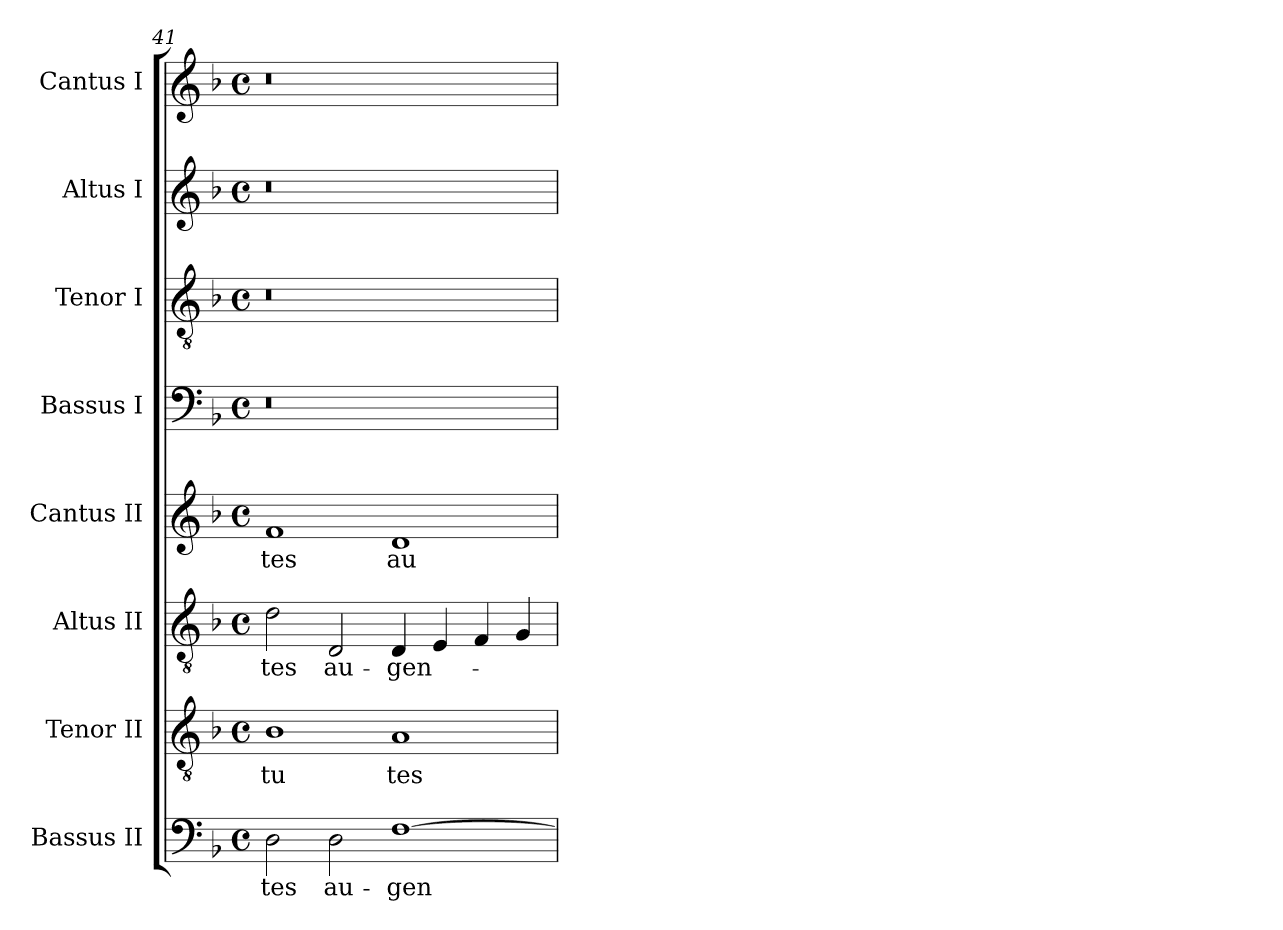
**kern	**text	**kern	**text	**kern	**text	**kern	**text	**kern	**kern	**kern	**kern
*part8	*part8	*part7	*part7	*part6	*part6	*part5	*part5	*part4	*part3	*part2	*part1
*staff8	*staff8	*staff7	*staff7	*staff6	*staff6	*staff5	*staff5	*staff4	*staff3	*staff2	*staff1
*I"Bassus II	*	*I"Tenor II	*	*I"Altus II	*	*I"Cantus II	*	*I"Bassus I	*I"Tenor I	*I"Altus I	*I"Cantus I
*clefF4	*	*clefGv2	*	*clefGv2	*	*clefG2	*	*clefF4	*clefGv2	*clefG2	*clefG2
*k[b-]	*	*k[b-]	*	*k[b-]	*	*k[b-]	*	*k[b-]	*k[b-]	*k[b-]	*k[b-]
*F:	*	*F:	*	*F:	*	*F:	*	*F:	*F:	*F:	*F:
*M4/4	*	*M4/4	*	*M4/4	*	*M4/4	*	*M4/4	*M4/4	*M4/4	*M4/4
*met(c)	*	*met(c)	*	*met(c)	*	*met(c)	*	*met(c)	*met(c)	*met(c)	*met(c)
=41	=41	=41	=41	=41	=41	=41	=41	=41	=41	=41	=41
!	!LO:LY:b:cj	!	!LO:LY:b:cj	!	!LO:LY:b:cj	!	!LO:LY:b:cj	!	!	!	!
2D\	-tes	1B-	tu	2d\	-tes	1f	-tes	0r	0r	0r	0r
!	!LO:LY:b:cj	!	!	!	!LO:LY:b:cj	!	!	!	!	!	!
2D\	au-	.	.	2D/	au-	.	.	.	.	.	.
!	!LO:LY:b	!	!LO:LY:b:cj	!	!LO:LY:b	!	!LO:LY:b:cj	!	!	!	!
[>1F	-gen-	1A	tes	4D/	-gen-	1d	au-	.	.	.	.
.	.	.	.	4E/	.	.	.	.	.	.	.
.	.	.	.	4F/	.	.	.	.	.	.	.
.	.	.	.	4G/	.	.	.	.	.	.	.
=	=	=	=	=	=	=	=	=	=	=	=
*-	*-	*-	*-	*-	*-	*-	*-	*-	*-	*-	*-
